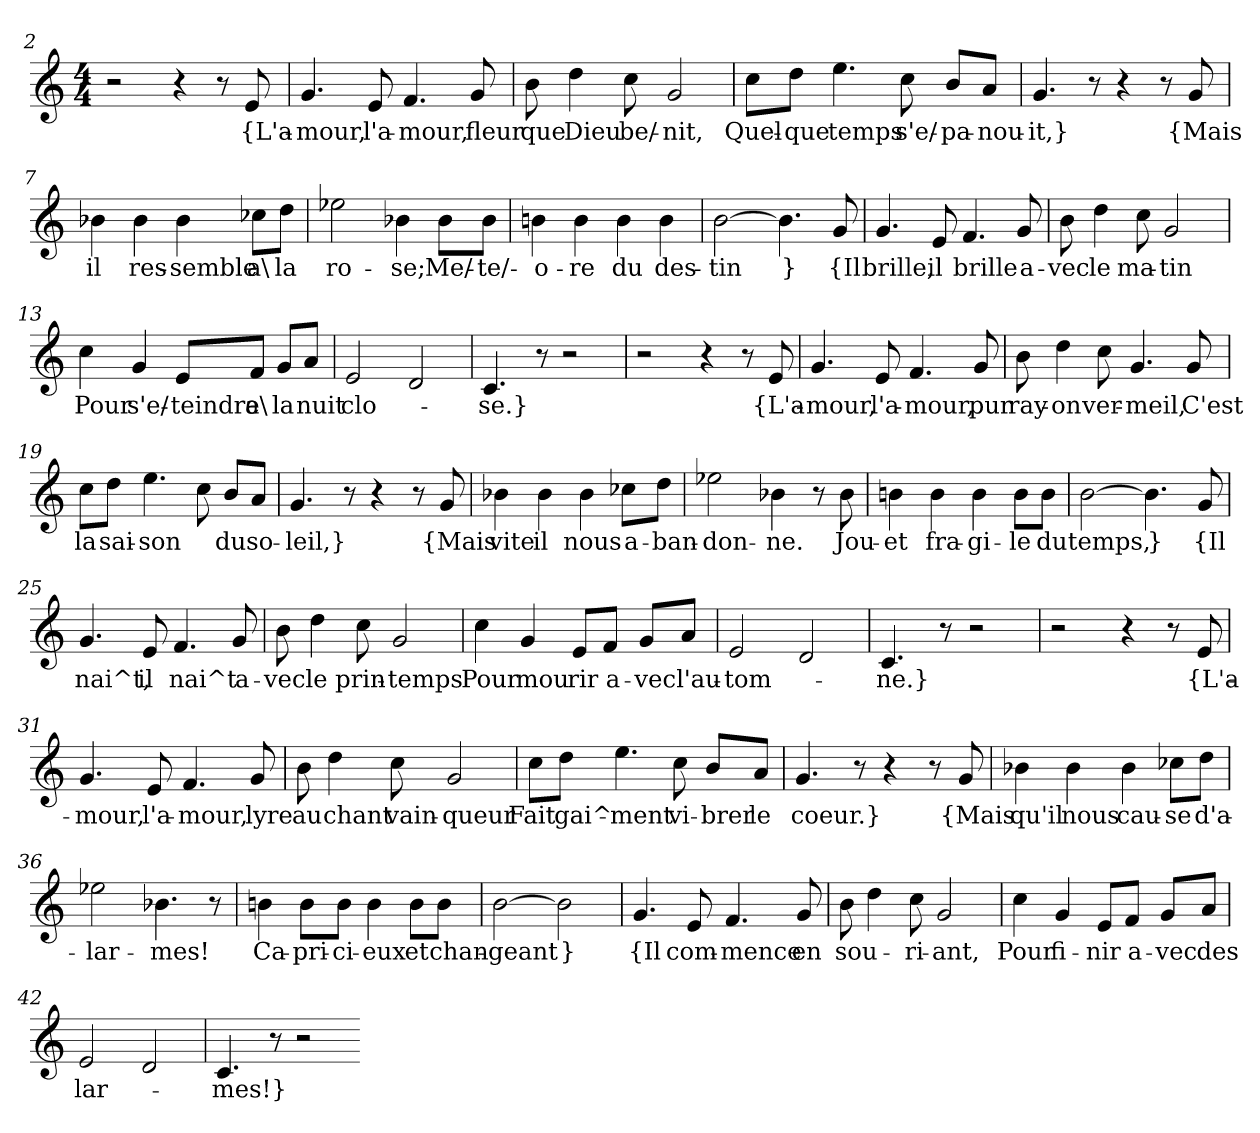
**kern	**text
*part1	*part1
*staff1	*staff1
*clefG2	*
*k[]	*
*M4/4	*
=2	=2
2r	.
4r	.
8r	.
8e	{L'a-
=3	=3
4.g	-mour,
8e	l'a-
4.f	-mour,
8g	fleur
=4	=4
8b	que
4dd	Dieu
8cc	be/-
2g	-nit,
=5	=5
8cc\L	Quel-
8dd\J	-que
4.ee	temps
8cc	s'e/-
8b/L	-pa-
8a/J	-nou-
=6	=6
4.g	-it,}
8r	.
4r	.
8r	.
8g	{Mais
=7	=7
4b-X	il
4b-	res-
4b-	-semble
8cc-X\L	a\
8dd\J	la
=8	=8
2ee-X	ro-
4b-X	-se;
8b-\L	Me/-
8b-\J	-te/-
=9	=9
4bn	-o-
4b	-re
4b	du
4b	des-
=10	=10
[2b	-tin
4.b]	}
8g	{Il
=11	=11
4.g	brille,
8e	il
4.f	brille
8g	a-
=12	=12
8b	-vec
4dd	le
8cc	ma-
2g	-tin
=13	=13
4cc	Pour
4g	s'e/-
8e/L	-teindre
8f/J	a\
8g/L	la
8a/J	nuit
=14	=14
2e	clo-
2d	.
=15	=15
4.c	-se.}
8r	.
2r	.
=16	=16
2r	.
4r	.
8r	.
8e	{L'a-
=17	=17
4.g	-mour,
8e	l'a-
4.f	-mour,
8g	pur
=18	=18
8b	ray-
4dd	-on
8cc	ver-
4.g	-meil,
8g	C'est
=19	=19
8cc\L	la
8dd\J	sai-
4.ee	-son
8cc	.
8b/L	du
8a/J	so-
=20	=20
4.g	-leil,}
8r	.
4r	.
8r	.
8g	{Mais
=21	=21
4b-X	vite
4b-	il
4b-	nous
8cc-X\L	a-
8dd\J	-ban-
=22	=22
2ee-X	-don-
4b-X	-ne.
8r	.
8b-	Jou-
=23	=23
4bn	-et
4b	fra-
4b	-gi-
8b\L	-le
8b\J	du
=24	=24
[2b	temps,
4.b]	}
8g	{Il
=25	=25
4.g	nai^t,
8e	il
4.f	nai^t
8g	a-
=26	=26
8b	-vec
4dd	le
8cc	prin-
2g	-temps
=27	=27
4cc	Pour
4g	mou
8e/L	rir
8f/J	a-
8g/L	-vec
8a/J	l'au-
=28	=28
2e	-tom-
2d	.
=29	=29
4.c	-ne.}
8r	.
2r	.
=30	=30
2r	.
4r	.
8r	.
8e	{L'a-
=31	=31
4.g	-mour,
8e	l'a-
4.f	-mour,
8g	lyre
=32	=32
8b	au
4dd	chant
8cc	vain-
2g	-queur
=33	=33
8cc\L	Fait
8dd\J	gai^-
4.ee	-ment
8cc	vi-
8b/L	-brer
8a/J	le
=34	=34
4.g	coeur.}
8r	.
4r	.
8r	.
8g	{Mais
=35	=35
4b-X	qu'il
4b-	nous
4b-	cau-
8cc-X\L	-se
8dd\J	d'a-
=36	=36
2ee-X	-lar-
4.b-X	-mes!
8r	.
=37	=37
4bn	Ca-
8b\L	-pri-
8b\J	-ci-
4b	-eux
8b\L	et
8b\J	chan-
=38	=38
[2b	-geant
2b]	}
=39	=39
4.g	{Il
8e	com-
4.f	-mence
8g	en
=40	=40
8b	sou-
4dd	.
8cc	-ri-
2g	-ant,
=41	=41
4cc	Pour
4g	fi-
8e/L	-nir
8f/J	a-
8g/L	-vec
8a/J	des
=42	=42
2e	lar-
2d	.
=43	=43
4.c	-mes!}
8r	.
2r	.
=-	=-
*-	*-
